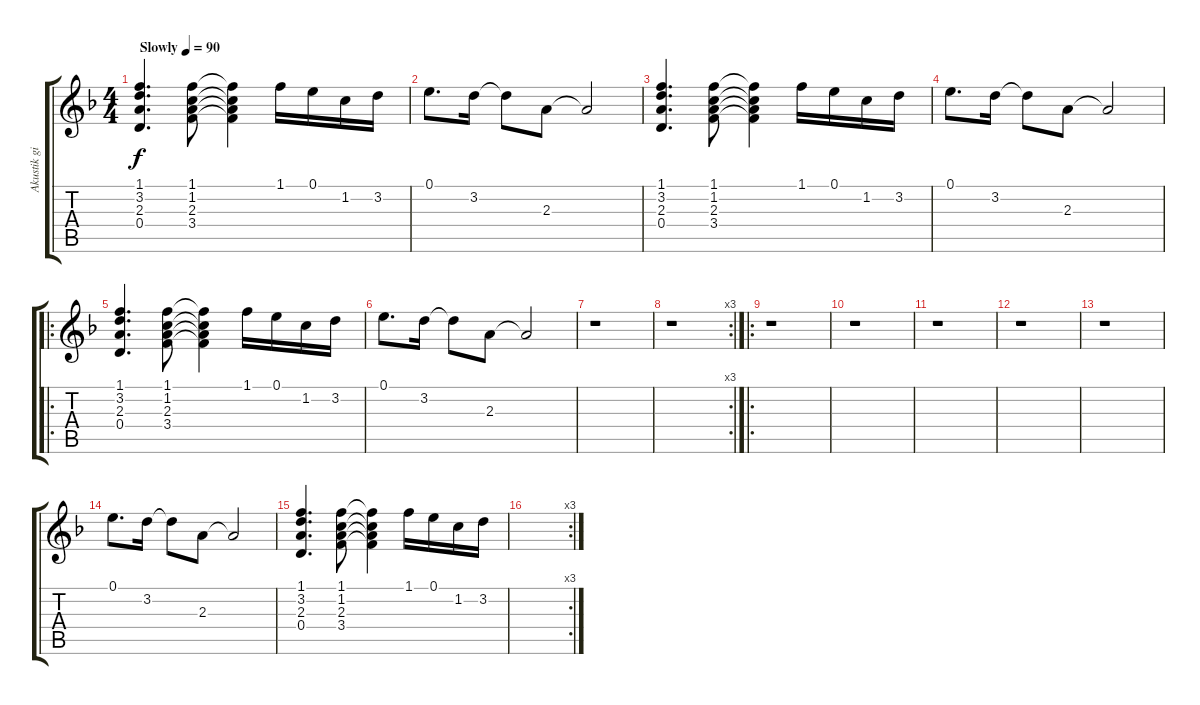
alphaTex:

\track ("Akustik gitarre" "Akustik gi") {instrument acousticguitarnylon}
\staff {score tabs}
\tuning (E4 B3 G3 D3 A2 E2) {hide}
\ts (4 4)
\tempo (90 "Slowly")
\clef g2
\ks dminor
(1.1 3.2 2.3 0.4).4{d dy f instrument acousticguitarnylon} (1.1 1.2 2.3 3.4).8 (1.1{t} 1.2{t} 2.3{t} 3.4{t}).4 1.1.16 0.1.16 1.2.16 3.2.16 |
0.1.8{d} 3.2.16 3.2{t}.8 2.3.8 2.3{t}.2 |
(1.1 3.2 2.3 0.4).4{d} (1.1 1.2 2.3 3.4).8 (1.1{t} 1.2{t} 2.3{t} 3.4{t}).4 1.1.16 0.1.16 1.2.16 3.2.16 |
0.1.8{d} 3.2.16 3.2{t}.8 2.3.8 2.3{t}.2 |
\ro
(1.1 3.2 2.3 0.4).4{d} (1.1 1.2 2.3 3.4).8 (1.1{t} 1.2{t} 2.3{t} 3.4{t}).4 1.1.16 0.1.16 1.2.16 3.2.16 |
0.1.8{d} 3.2.16 3.2{t}.8 2.3.8 2.3{t}.2 |
r.1 |
\rc 3
r.1 |
\ro
r.1 |
r.1 |
r.1 |
r.1 |
r.1 |
0.1.8{d} 3.2.16 3.2{t}.8 2.3.8 2.3{t}.2 |
(1.1 3.2 2.3 0.4).4{d} (1.1 1.2 2.3 3.4).8 (1.1{t} 1.2{t} 2.3{t} 3.4{t}).4 1.1.16 0.1.16 1.2.16 3.2.16 |
\rc 3
